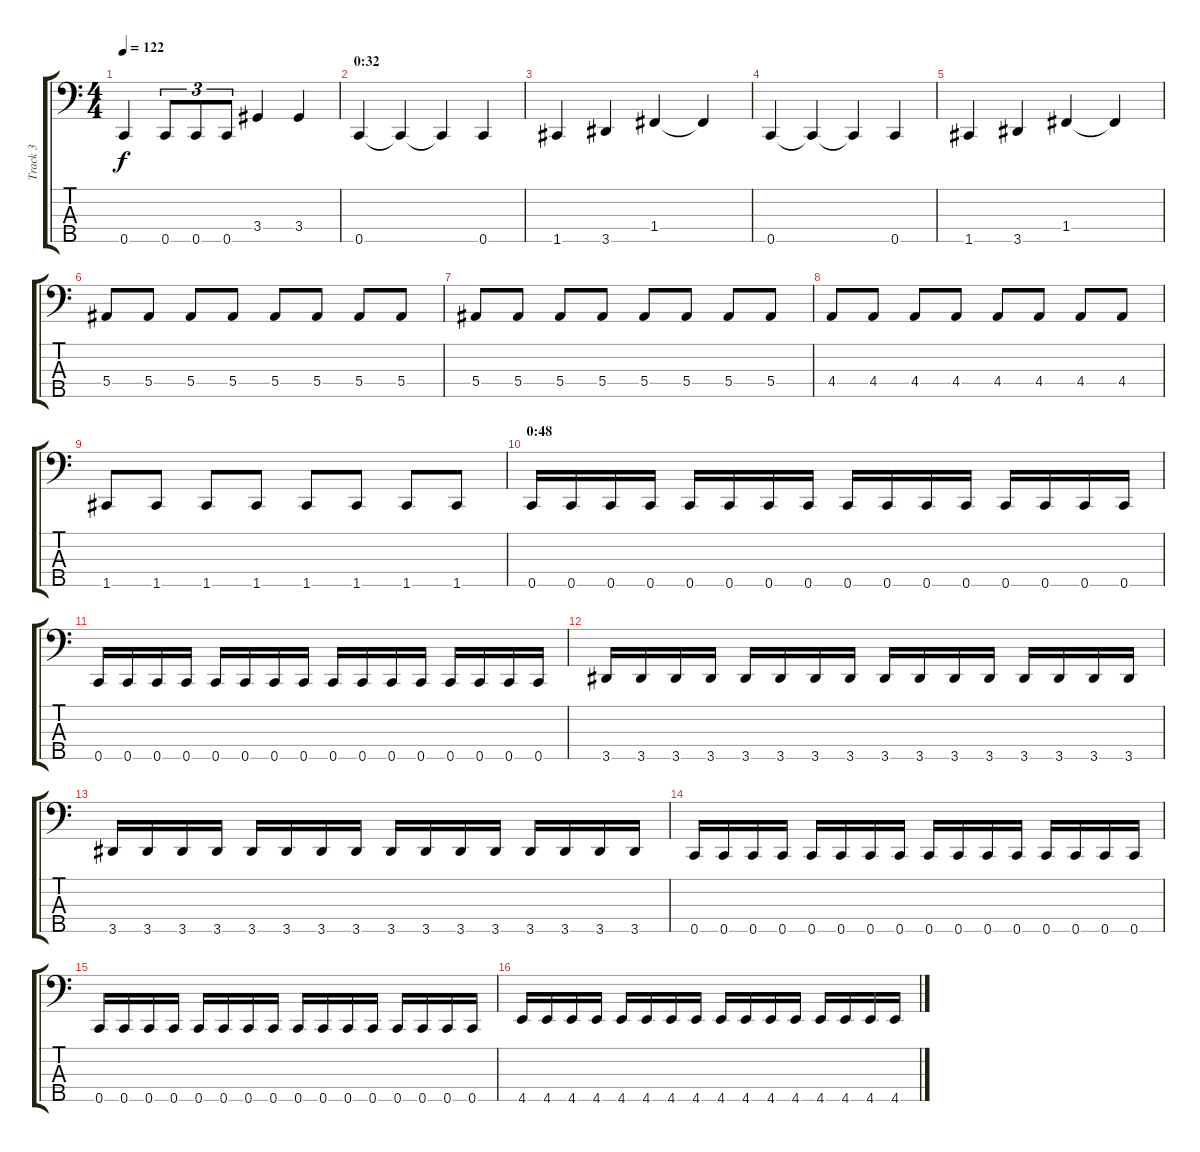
\track ("Track 3" "Track 3") {instrument electricbasspick}
\staff {score tabs}
\tuning (Ab2 Eb2 Bb1 F1 C1) {hide}
\ts (4 4)
\tempo 122
\clef f4
\ks c
0.5.4{dy f} 0.5.8{tu (3 2)} 0.5.8{tu (3 2)} 0.5.8{tu (3 2)} 3.4.4 3.4.4 |
\section ("" "0:32")
0.5.4 0.5{t}.4 0.5{t}.4 0.5.4 |
1.5.4 3.5.4 1.4.4 1.4{t}.4 |
0.5.4 0.5{t}.4 0.5{t}.4 0.5.4 |
1.5.4 3.5.4 1.4.4 1.4{t}.4 |
5.4.8 5.4.8 5.4.8 5.4.8 5.4.8 5.4.8 5.4.8 5.4.8 |
5.4.8 5.4.8 5.4.8 5.4.8 5.4.8 5.4.8 5.4.8 5.4.8 |
4.4.8 4.4.8 4.4.8 4.4.8 4.4.8 4.4.8 4.4.8 4.4.8 |
1.5.8 1.5.8 1.5.8 1.5.8 1.5.8 1.5.8 1.5.8 1.5.8 |
\section ("" "0:48")
0.5.16 0.5.16 0.5.16 0.5.16 0.5.16 0.5.16 0.5.16 0.5.16 0.5.16 0.5.16 0.5.16 0.5.16 0.5.16 0.5.16 0.5.16 0.5.16 |
0.5.16 0.5.16 0.5.16 0.5.16 0.5.16 0.5.16 0.5.16 0.5.16 0.5.16 0.5.16 0.5.16 0.5.16 0.5.16 0.5.16 0.5.16 0.5.16 |
3.5.16 3.5.16 3.5.16 3.5.16 3.5.16 3.5.16 3.5.16 3.5.16 3.5.16 3.5.16 3.5.16 3.5.16 3.5.16 3.5.16 3.5.16 3.5.16 |
3.5.16 3.5.16 3.5.16 3.5.16 3.5.16 3.5.16 3.5.16 3.5.16 3.5.16 3.5.16 3.5.16 3.5.16 3.5.16 3.5.16 3.5.16 3.5.16 |
0.5.16 0.5.16 0.5.16 0.5.16 0.5.16 0.5.16 0.5.16 0.5.16 0.5.16 0.5.16 0.5.16 0.5.16 0.5.16 0.5.16 0.5.16 0.5.16 |
0.5.16 0.5.16 0.5.16 0.5.16 0.5.16 0.5.16 0.5.16 0.5.16 0.5.16 0.5.16 0.5.16 0.5.16 0.5.16 0.5.16 0.5.16 0.5.16 |
4.5.16 4.5.16 4.5.16 4.5.16 4.5.16 4.5.16 4.5.16 4.5.16 4.5.16 4.5.16 4.5.16 4.5.16 4.5.16 4.5.16 4.5.16 4.5.16
